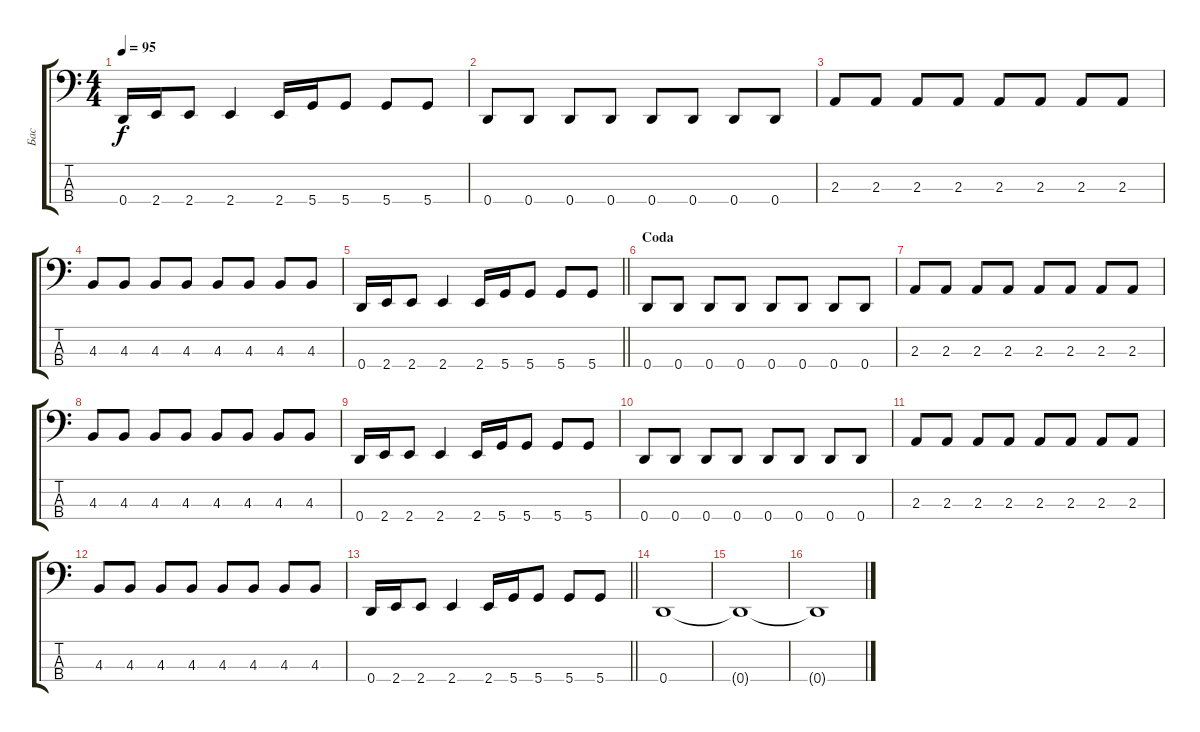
\track ("Бас" "Бас") {instrument electricbassfinger}
\staff {score tabs}
\tuning (F2 C2 G1 D1) {hide}
\ts (4 4)
\tempo 95
\clef f4
\ks c
0.4.16{dy f} 2.4.16 2.4.8 2.4.4 2.4.16 5.4.16 5.4.8 5.4.8 5.4.8 |
0.4.8 0.4.8 0.4.8 0.4.8 0.4.8 0.4.8 0.4.8 0.4.8 |
2.3.8 2.3.8 2.3.8 2.3.8 2.3.8 2.3.8 2.3.8 2.3.8 |
4.3.8 4.3.8 4.3.8 4.3.8 4.3.8 4.3.8 4.3.8 4.3.8 |
\barLineRight lightlight
0.4.16 2.4.16 2.4.8 2.4.4 2.4.16 5.4.16 5.4.8 5.4.8 5.4.8 |
\section ("" "Coda")
0.4.8 0.4.8 0.4.8 0.4.8 0.4.8 0.4.8 0.4.8 0.4.8 |
2.3.8 2.3.8 2.3.8 2.3.8 2.3.8 2.3.8 2.3.8 2.3.8 |
4.3.8 4.3.8 4.3.8 4.3.8 4.3.8 4.3.8 4.3.8 4.3.8 |
0.4.16 2.4.16 2.4.8 2.4.4 2.4.16 5.4.16 5.4.8 5.4.8 5.4.8 |
0.4.8 0.4.8 0.4.8 0.4.8 0.4.8 0.4.8 0.4.8 0.4.8 |
2.3.8 2.3.8 2.3.8 2.3.8 2.3.8 2.3.8 2.3.8 2.3.8 |
4.3.8 4.3.8 4.3.8 4.3.8 4.3.8 4.3.8 4.3.8 4.3.8 |
\barLineRight lightlight
0.4.16 2.4.16 2.4.8 2.4.4 2.4.16 5.4.16 5.4.8 5.4.8 5.4.8 |
0.4.1 |
0.4{t}.1{volume 0} |
0.4{t}.1
